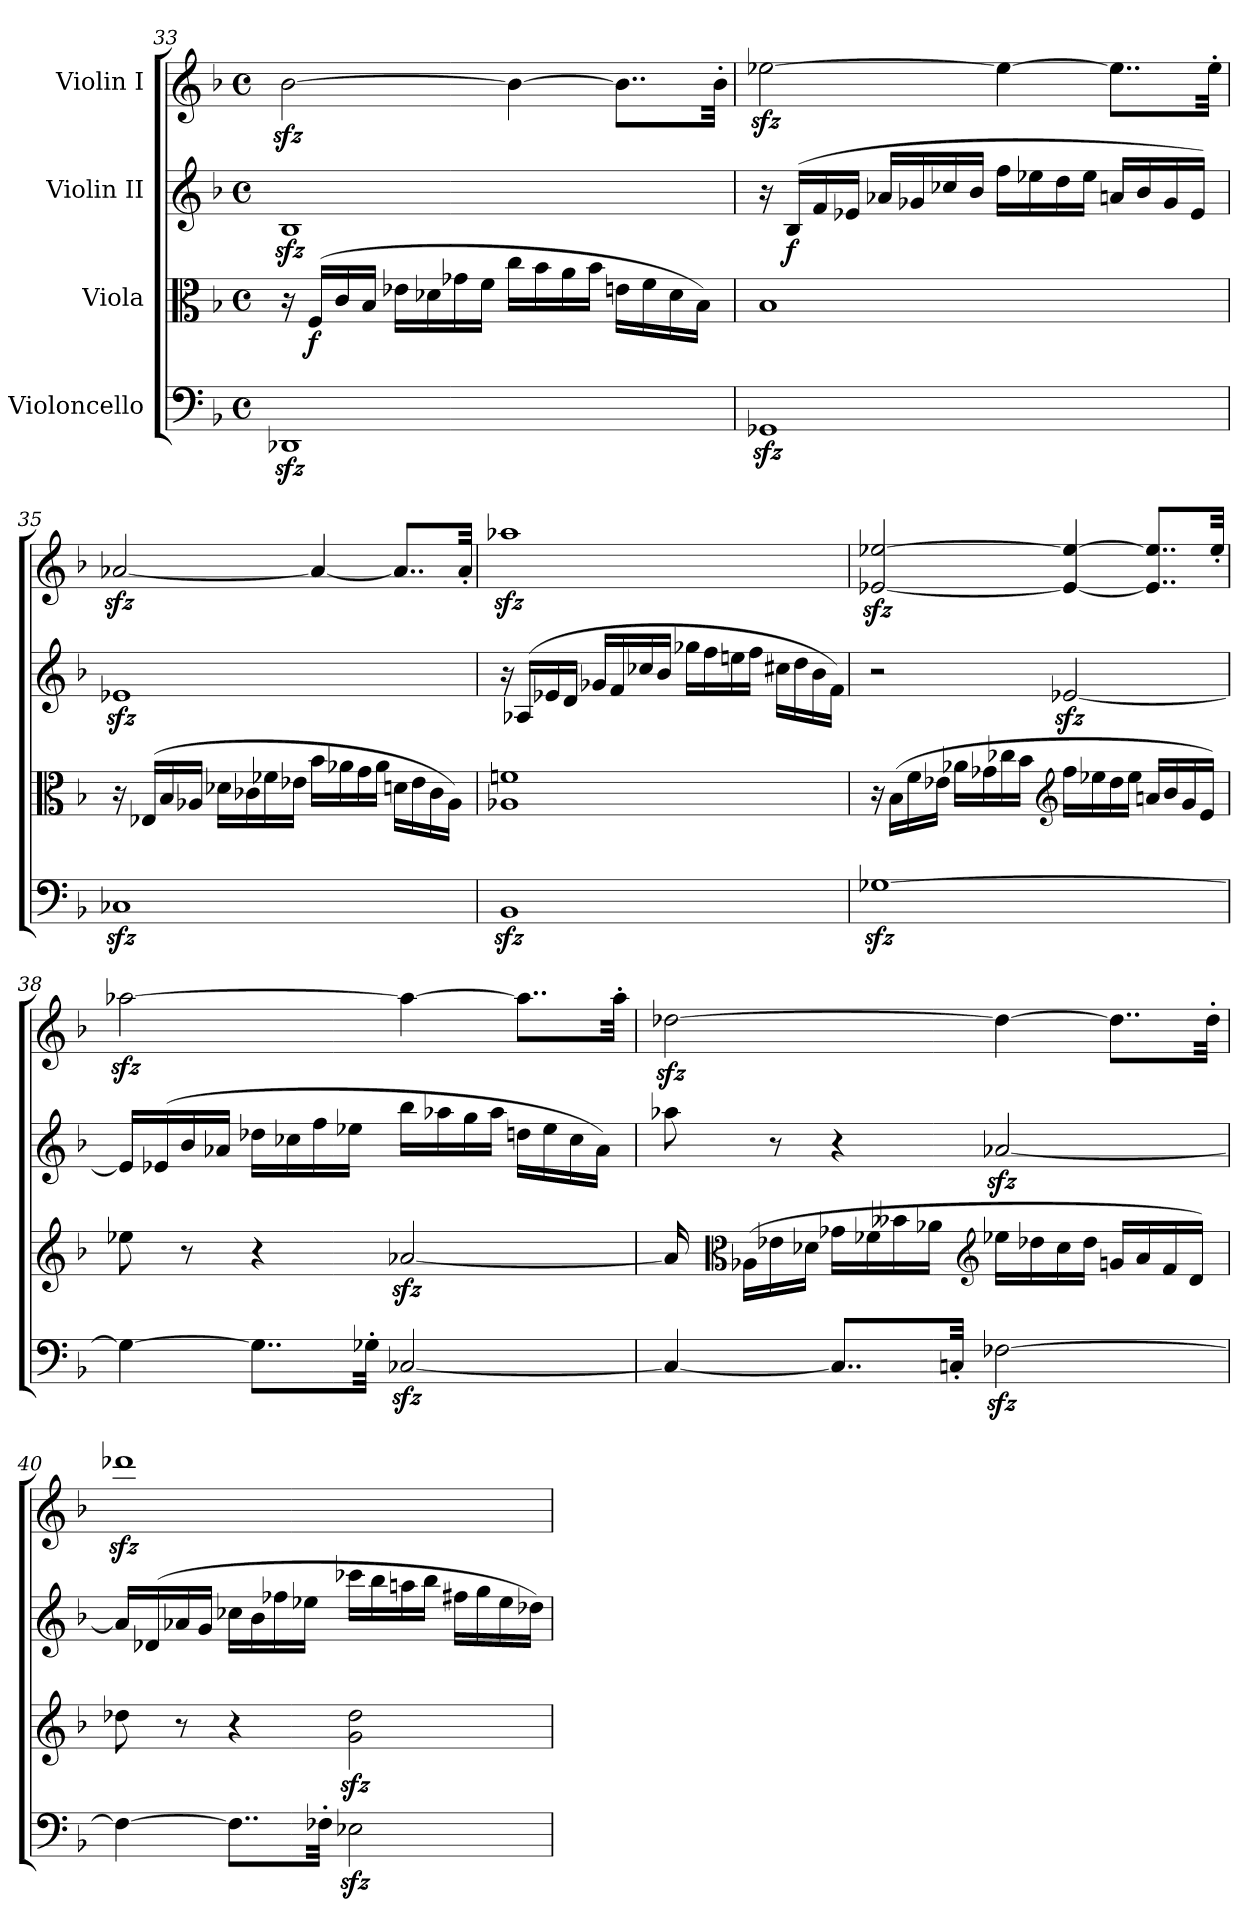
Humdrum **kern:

**kern	**kern	**dynam	**kern	**dynam	**kern
*part4	*part3	*part3	*part2	*part2	*part1
*staff4	*staff3	*staff3	*staff2	*staff2	*staff1
*I"Violoncello	*I"Viola	*	*I"Violin II	*	*I"Violin I
!!LO:PB:g=z
*clefF4	*clefC3	*	*clefG2	*	*clefG2
*k[b-]	*k[b-]	*	*k[b-]	*	*k[b-]
*F:	*F:	*	*F:	*	*F:
*M4/4	*M4/4	*	*M4/4	*	*M4/4
*met(c)	*met(c)	*	*met(c)	*	*met(c)
=33	=33	=33	=33	=33	=33
1DD-Xzz<	16r	.	1B-zz<	.	[2b-zz<\
!	!	!LO:DY:b	!	!	!
.	(>16F/LL	f	.	.	.
.	16c/	.	.	.	.
.	16B-/JJ	.	.	.	.
.	16e-X\LL	.	.	.	.
.	16d-X\	.	.	.	.
.	16g-X\	.	.	.	.
.	16f\JJ	.	.	.	.
.	16cc\LL	.	.	.	4b-\_
.	16b-\	.	.	.	.
.	16a\	.	.	.	.
.	16b-\JJ	.	.	.	.
.	16en\LL	.	.	.	8..b-\L]
.	16f\	.	.	.	.
.	16d-\	.	.	.	.
.	16B-\JJ)	.	.	.	.
.	.	.	.	.	32b-'\Jkk
=34	=34	=34	=34	=34	=34
1GG-Xzz<	1B-	.	16r	.	[2ee-Xzz<\
!	!	!	!	!LO:DY:b	!
.	.	.	(>16B-/LL	f	.
.	.	.	16f/	.	.
.	.	.	16e-X/JJ	.	.
.	.	.	16a-X/LL	.	.
.	.	.	16g-X/	.	.
.	.	.	16cc-X/	.	.
.	.	.	16b-/JJ	.	.
.	.	.	16ff\LL	.	4ee-\_
.	.	.	16ee-X\	.	.
.	.	.	16dd\	.	.
.	.	.	16ee-\JJ	.	.
.	.	.	16an/LL	.	8..ee-\L]
.	.	.	16b-/	.	.
.	.	.	16g-/	.	.
.	.	.	16e-/JJ)	.	.
.	.	.	.	.	32ee-'\Jkk
!!LO:LB:g=z
=35	=35	=35	=35	=35	=35
1C-Xzz<	16r	.	1e-Xzz<	.	[2a-Xzz</
.	(>16E-X/LL	.	.	.	.
.	16B-/	.	.	.	.
.	16A-X/JJ	.	.	.	.
.	16d-X\LL	.	.	.	.
.	16c-X\	.	.	.	.
.	16f-X\	.	.	.	.
.	16e-X\JJ	.	.	.	.
.	16b-\LL	.	.	.	4a-/_
.	16a-X\	.	.	.	.
.	16g\	.	.	.	.
.	16a-\JJ	.	.	.	.
.	16dn\LL	.	.	.	8..a-/L]
.	16e-\	.	.	.	.
.	16c-\	.	.	.	.
.	16A-\JJ)	.	.	.	.
.	.	.	.	.	32a-'/Jkk
=36	=36	=36	=36	=36	=36
1BB-zz<	1A-X 1fni	.	16r	.	1aa-Xzz<
.	.	.	(>16A-X/LL	.	.
.	.	.	16e-X/	.	.
.	.	.	16d/JJ	.	.
.	.	.	16g-X/LL	.	.
.	.	.	16f/	.	.
.	.	.	16cc-X/	.	.
.	.	.	16b-/JJ	.	.
.	.	.	16gg-X\LL	.	.
.	.	.	16ff\	.	.
.	.	.	16eeni\	.	.
.	.	.	16ff\JJ	.	.
.	.	.	16cc#X\LL	.	.
.	.	.	16dd\	.	.
.	.	.	16b-\	.	.
.	.	.	16f\JJ)	.	.
!!LO:LB:g=z
=37	=37	=37	=37	=37	=37
[1G-Xzz<	16r	.	2r	.	[2e-X/zz< [2ee-X/zz<
.	(>16B-\LL	.	.	.	.
.	16f\	.	.	.	.
.	16e-X\JJ	.	.	.	.
.	16a-X\LL	.	.	.	.
.	16g-X\	.	.	.	.
.	16cc-X\	.	.	.	.
.	16b-\JJ	.	.	.	.
*	*clefG2	*	*	*	*
.	16ff\LL	.	[2e-Xzz</	.	4e-/_ 4ee-/_
.	16ee-X\	.	.	.	.
.	16dd\	.	.	.	.
.	16ee-\JJ	.	.	.	.
.	16an/LL	.	.	.	8..e-]/ 8..ee-]/L
.	16b-/	.	.	.	.
.	16g-/	.	.	.	.
.	16e-/JJ)	.	.	.	.
.	.	.	.	.	32ee-'/Jkk
!!LO:PB:g=z
=38	=38	=38	=38	=38	=38
4G-\_	8ee-X\	.	16e-/LL]	.	[2aa-Xzz<\
.	.	.	(>16e-X/	.	.
.	8r	.	16b-/	.	.
.	.	.	16a-X/JJ	.	.
8..G-\L]	4r	.	16dd-X\LL	.	.
.	.	.	16cc-X\	.	.
.	.	.	16ff\	.	.
.	.	.	16ee-X\JJ	.	.
32G-X'\Jkk	.	.	.	.	.
[2C-Xzz</	[2a-Xzz</	.	16bb-\LL	.	4aa-\_
.	.	.	16aa-X\	.	.
.	.	.	16gg\	.	.
.	.	.	16aa-\JJ	.	.
.	.	.	16ddn\LL	.	8..aa-\L]
.	.	.	16ee-\	.	.
.	.	.	16cc-\	.	.
.	.	.	16a-\JJ)	.	.
.	.	.	.	.	32aa-'\Jkk
!!LO:LB:g=z
=39	=39	=39	=39	=39	=39
4C-/_	16a-/]	.	8aa-X\	.	[2dd-Xzz<\
*	*clefC3	*	*	*	*
.	(>16A-X\LL	.	.	.	.
.	16e-X\	.	8r	.	.
.	16d-X\JJ	.	.	.	.
8..C-/L]	16g-X\LL	.	4r	.	.
.	16f-X\	.	.	.	.
.	16b--X\	.	.	.	.
.	16a-X\JJ	.	.	.	.
32Cn'/Jkk	.	.	.	.	.
*	*clefG2	*	*	*	*
[2F-Xzz<\	16ee-X\LL	.	[2a-Xzz</	.	4dd-\_
.	16dd-X\	.	.	.	.
.	16cc\	.	.	.	.
.	16dd-\JJ	.	.	.	.
.	16gn/LL	.	.	.	8..dd-\L]
.	16a-/	.	.	.	.
.	16f-/	.	.	.	.
.	16d-/JJ)	.	.	.	.
.	.	.	.	.	32dd-'\Jkk
!!LO:LB:g=z
=40	=40	=40	=40	=40	=40
4F-\_	8dd-X\	.	16a-/LL]	.	1ddd-Xzz<
.	.	.	(>16d-X/	.	.
.	8r	.	16a-X/	.	.
.	.	.	16g/JJ	.	.
8..F-\L]	4r	.	16cc-X\LL	.	.
.	.	.	16b-\	.	.
.	.	.	16ff-X\	.	.
.	.	.	16ee-X\JJ	.	.
32F-X'\Jkk	.	.	.	.	.
2E-Xzz<\	2g\zz< 2dd-\zz<	.	16ccc-X\LL	.	.
.	.	.	16bb-\	.	.
.	.	.	16aani\	.	.
.	.	.	16bb-\JJ	.	.
.	.	.	16ff#X\LL	.	.
.	.	.	16gg\	.	.
.	.	.	16ee-\	.	.
.	.	.	16dd-X\JJ)	.	.
=	=	=	=	=	=
*-	*-	*-	*-	*-	*-
